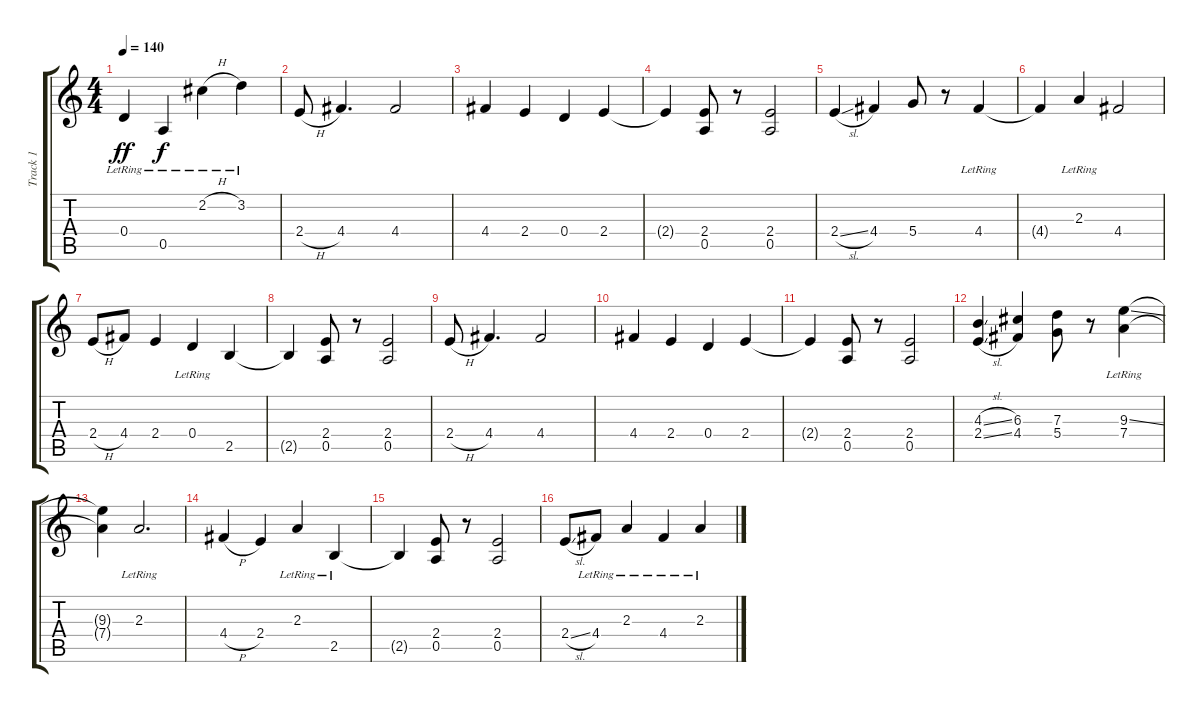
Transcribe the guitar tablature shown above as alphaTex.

\track ("Track 1" "Track 1") {instrument acousticguitarsteel}
\staff {score tabs}
\tuning (E4 B3 G3 D3 A2 E2) {hide}
\ts (4 4)
\tempo 140
\clef g2
\ks c
0.4{lr}.4{dy ff} 0.5{lr}.4{dy f} 2.2{h lr}.4 3.2{lr}.4 |
2.4{h}.8 4.4.4{d} 4.4.2 |
4.4.4 2.4.4 0.4.4 2.4.4 |
2.4{t}.4 (2.4 0.5).8 r.8 (2.4 0.5).2 |
2.4{sl}.4 4.4.4 5.4.8 r.8 4.4{lr}.4 |
4.4{t}.4 2.3{lr}.4 4.4.2 |
2.4{h}.8 4.4.8 2.4.4 0.4{lr}.4 2.5.4 |
2.5{t}.4 (2.4 0.5).8 r.8 (2.4 0.5).2 |
2.4{h}.8 4.4.4{d} 4.4.2 |
4.4.4 2.4.4 0.4.4 2.4.4 |
2.4{t}.4 (2.4 0.5).8 r.8 (2.4 0.5).2 |
(4.3{sl} 2.4{sl}).4 (6.3 4.4).4 (7.3 5.4).8 r.8 (9.3{ss} 7.4{lr}).4 |
(9.3{t} 7.4{t}).4 2.3{lr}.2{d} |
4.4{h}.4 2.4.4 2.3{lr}.4 2.5{lr}.4 |
2.5{t}.4 (2.4 0.5).8 r.8 (2.4 0.5).2 |
2.4{sl}.8 4.4{lr}.8 2.3{lr}.4 4.4{lr}.4 2.3{lr}.4
